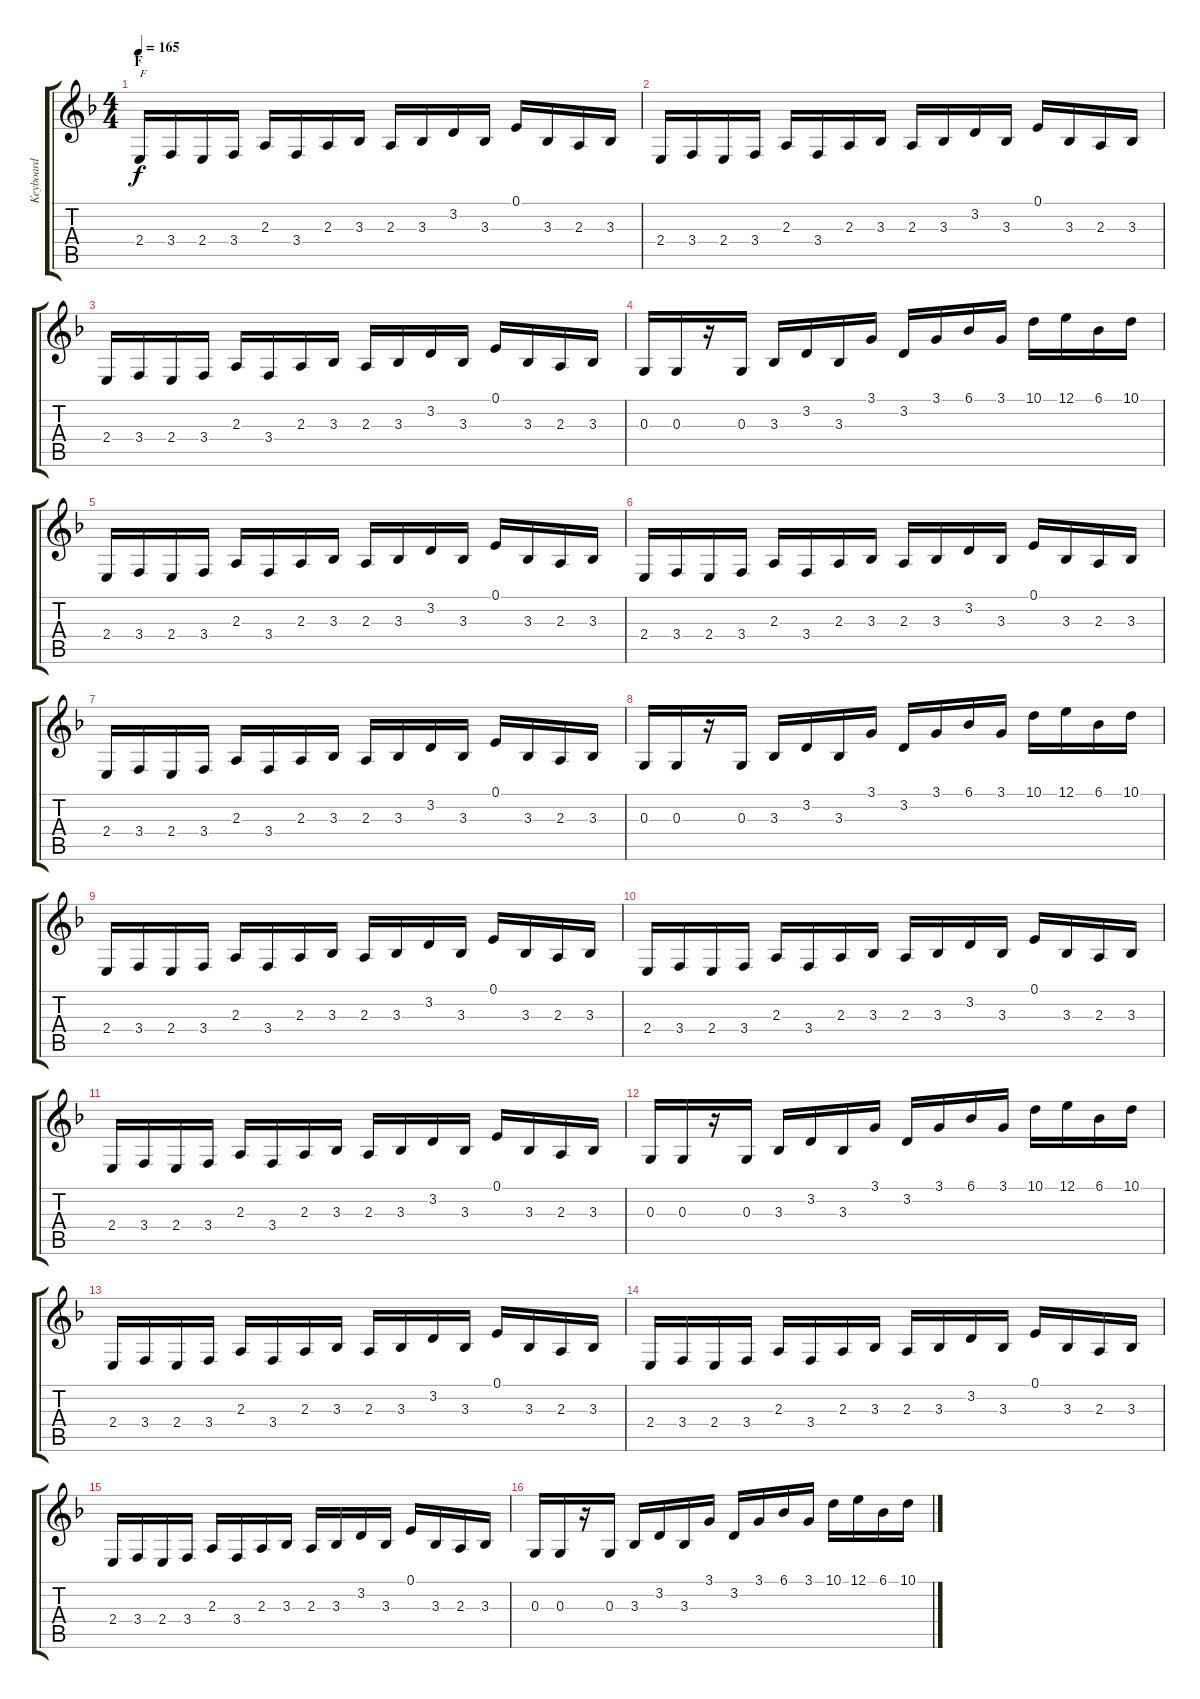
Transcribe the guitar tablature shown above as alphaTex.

\track ("Keyboard" "Keyboard") {instrument pad6metallic}
\staff {score tabs}
\tuning (E4 B3 G3 D3 A2 E2) {hide}
\ts (4 4)
\section ("" "F")
\tempo 165
\clef g2
\ks f
2.4.16{txt "F" dy f} 3.4.16 2.4.16 3.4.16 2.3.16 3.4.16 2.3.16 3.3.16 2.3.16 3.3.16 3.2.16 3.3.16 0.1.16 3.3.16 2.3.16 3.3.16 |
2.4.16 3.4.16 2.4.16 3.4.16 2.3.16 3.4.16 2.3.16 3.3.16 2.3.16 3.3.16 3.2.16 3.3.16 0.1.16 3.3.16 2.3.16 3.3.16 |
2.4.16 3.4.16 2.4.16 3.4.16 2.3.16 3.4.16 2.3.16 3.3.16 2.3.16 3.3.16 3.2.16 3.3.16 0.1.16 3.3.16 2.3.16 3.3.16 |
0.3.16 0.3.16 r.16 0.3.16 3.3.16 3.2.16 3.3.16 3.1.16 3.2.16 3.1.16 6.1.16 3.1.16 10.1.16 12.1.16 6.1.16 10.1.16 |
2.4.16 3.4.16 2.4.16 3.4.16 2.3.16 3.4.16 2.3.16 3.3.16 2.3.16 3.3.16 3.2.16 3.3.16 0.1.16 3.3.16 2.3.16 3.3.16 |
2.4.16 3.4.16 2.4.16 3.4.16 2.3.16 3.4.16 2.3.16 3.3.16 2.3.16 3.3.16 3.2.16 3.3.16 0.1.16 3.3.16 2.3.16 3.3.16 |
2.4.16 3.4.16 2.4.16 3.4.16 2.3.16 3.4.16 2.3.16 3.3.16 2.3.16 3.3.16 3.2.16 3.3.16 0.1.16 3.3.16 2.3.16 3.3.16 |
0.3.16 0.3.16 r.16 0.3.16 3.3.16 3.2.16 3.3.16 3.1.16 3.2.16 3.1.16 6.1.16 3.1.16 10.1.16 12.1.16 6.1.16 10.1.16 |
2.4.16 3.4.16 2.4.16 3.4.16 2.3.16 3.4.16 2.3.16 3.3.16 2.3.16 3.3.16 3.2.16 3.3.16 0.1.16 3.3.16 2.3.16 3.3.16 |
2.4.16 3.4.16 2.4.16 3.4.16 2.3.16 3.4.16 2.3.16 3.3.16 2.3.16 3.3.16 3.2.16 3.3.16 0.1.16 3.3.16 2.3.16 3.3.16 |
2.4.16 3.4.16 2.4.16 3.4.16 2.3.16 3.4.16 2.3.16 3.3.16 2.3.16 3.3.16 3.2.16 3.3.16 0.1.16 3.3.16 2.3.16 3.3.16 |
0.3.16 0.3.16 r.16 0.3.16 3.3.16 3.2.16 3.3.16 3.1.16 3.2.16 3.1.16 6.1.16 3.1.16 10.1.16 12.1.16 6.1.16 10.1.16 |
2.4.16 3.4.16 2.4.16 3.4.16 2.3.16 3.4.16 2.3.16 3.3.16 2.3.16 3.3.16 3.2.16 3.3.16 0.1.16 3.3.16 2.3.16 3.3.16 |
2.4.16 3.4.16 2.4.16 3.4.16 2.3.16 3.4.16 2.3.16 3.3.16 2.3.16 3.3.16 3.2.16 3.3.16 0.1.16 3.3.16 2.3.16 3.3.16 |
2.4.16 3.4.16 2.4.16 3.4.16 2.3.16 3.4.16 2.3.16 3.3.16 2.3.16 3.3.16 3.2.16 3.3.16 0.1.16 3.3.16 2.3.16 3.3.16 |
0.3.16 0.3.16 r.16 0.3.16 3.3.16 3.2.16 3.3.16 3.1.16 3.2.16 3.1.16 6.1.16 3.1.16 10.1.16 12.1.16 6.1.16 10.1.16
